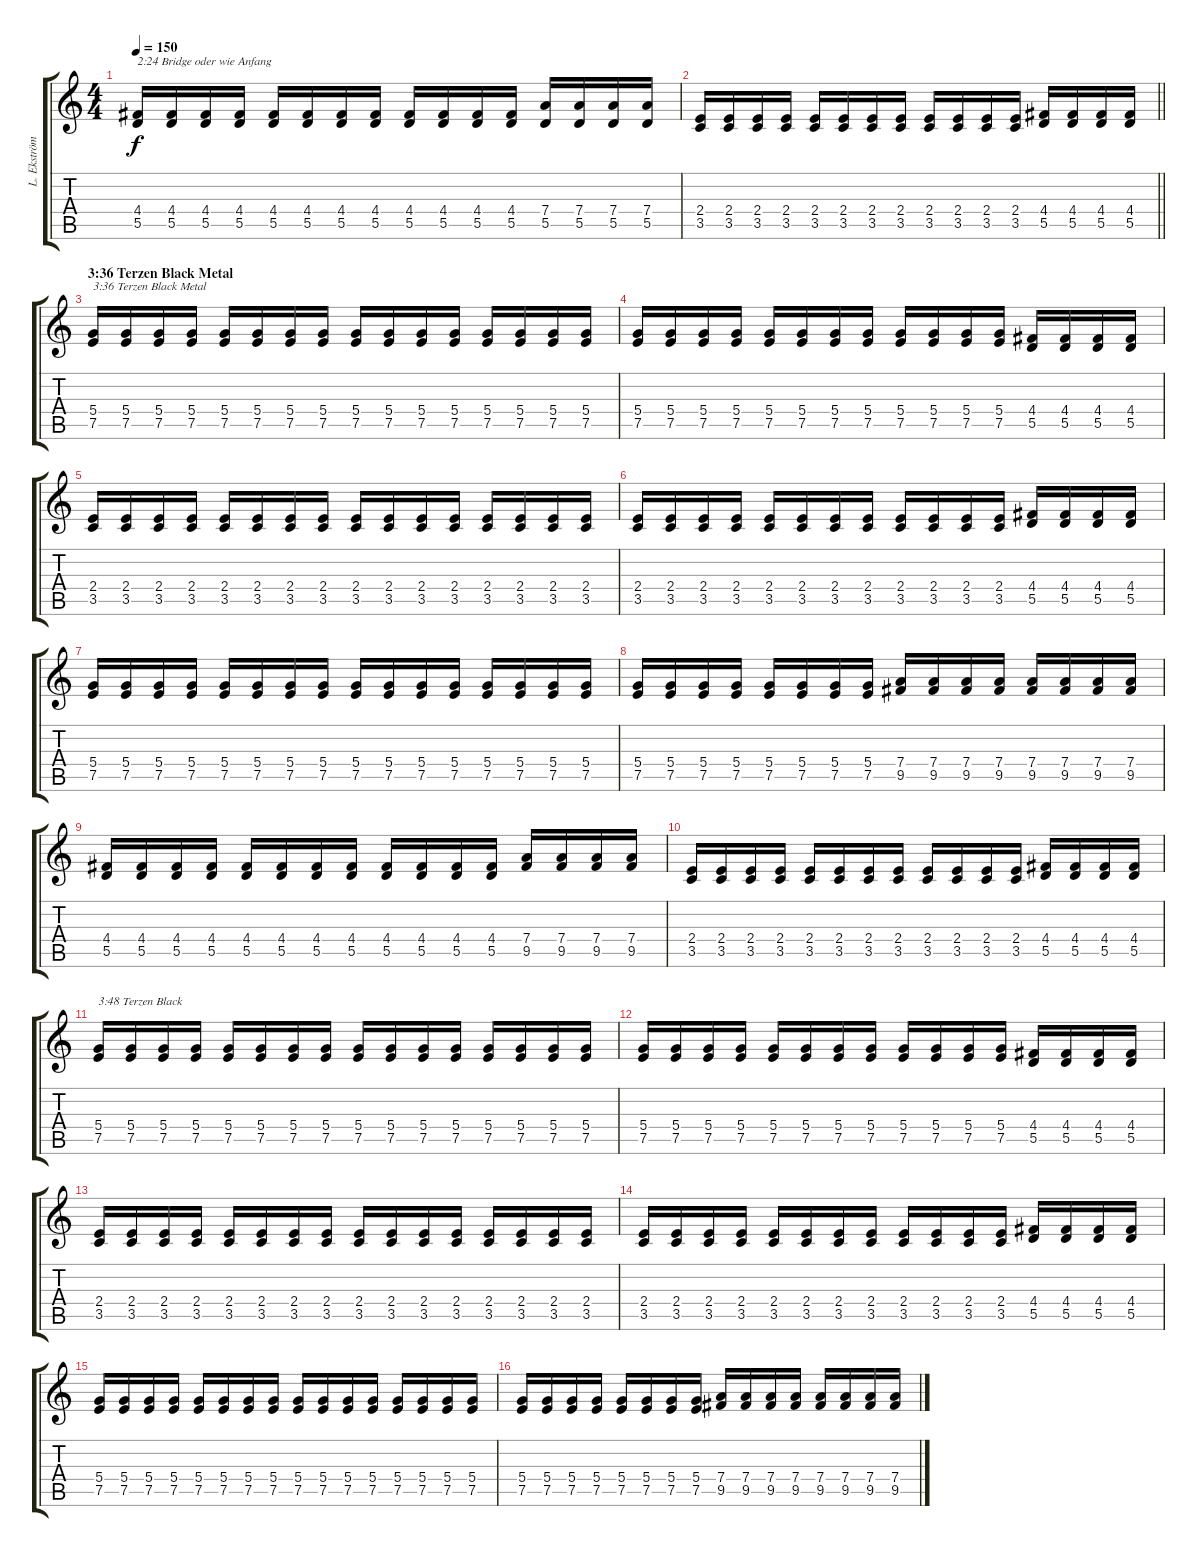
\track ("L. Ekström (left guitar)" "L. Ekström") {instrument distortionguitar}
\staff {score tabs}
\tuning (E4 B3 G3 D3 A2 E2) {hide}
\ts (4 4)
\tempo 150
\clef g2
\ks c
(4.4 5.5).16{txt "2:24 Bridge oder wie Anfang" dy f instrument overdrivenguitar} (4.4 5.5).16 (4.4 5.5).16 (4.4 5.5).16 (4.4 5.5).16 (4.4 5.5).16 (4.4 5.5).16 (4.4 5.5).16 (4.4 5.5).16 (4.4 5.5).16 (4.4 5.5).16 (4.4 5.5).16 (7.4 5.5).16 (7.4 5.5).16 (7.4 5.5).16 (7.4 5.5).16 |
\barLineRight lightlight
(2.4 3.5).16 (2.4 3.5).16 (2.4 3.5).16 (2.4 3.5).16 (2.4 3.5).16 (2.4 3.5).16 (2.4 3.5).16 (2.4 3.5).16 (2.4 3.5).16 (2.4 3.5).16 (2.4 3.5).16 (2.4 3.5).16 (4.4 5.5).16 (4.4 5.5).16 (4.4 5.5).16 (4.4 5.5).16 |
\section ("" "3:36 Terzen Black Metal")
(5.4 7.5).16{txt "3:36 Terzen Black Metal"} (5.4 7.5).16 (5.4 7.5).16 (5.4 7.5).16 (5.4 7.5).16 (5.4 7.5).16 (5.4 7.5).16 (5.4 7.5).16 (5.4 7.5).16 (5.4 7.5).16 (5.4 7.5).16 (5.4 7.5).16 (5.4 7.5).16 (5.4 7.5).16 (5.4 7.5).16 (5.4 7.5).16 |
(5.4 7.5).16 (5.4 7.5).16 (5.4 7.5).16 (5.4 7.5).16 (5.4 7.5).16 (5.4 7.5).16 (5.4 7.5).16 (5.4 7.5).16 (5.4 7.5).16 (5.4 7.5).16 (5.4 7.5).16 (5.4 7.5).16 (4.4 5.5).16 (4.4 5.5).16 (4.4 5.5).16 (4.4 5.5).16 |
(2.4 3.5).16 (2.4 3.5).16 (2.4 3.5).16 (2.4 3.5).16 (2.4 3.5).16 (2.4 3.5).16 (2.4 3.5).16 (2.4 3.5).16 (2.4 3.5).16 (2.4 3.5).16 (2.4 3.5).16 (2.4 3.5).16 (2.4 3.5).16 (2.4 3.5).16 (2.4 3.5).16 (2.4 3.5).16 |
(2.4 3.5).16 (2.4 3.5).16 (2.4 3.5).16 (2.4 3.5).16 (2.4 3.5).16 (2.4 3.5).16 (2.4 3.5).16 (2.4 3.5).16 (2.4 3.5).16 (2.4 3.5).16 (2.4 3.5).16 (2.4 3.5).16 (4.4 5.5).16 (4.4 5.5).16 (4.4 5.5).16 (4.4 5.5).16 |
(5.4 7.5).16 (5.4 7.5).16 (5.4 7.5).16 (5.4 7.5).16 (5.4 7.5).16 (5.4 7.5).16 (5.4 7.5).16 (5.4 7.5).16 (5.4 7.5).16 (5.4 7.5).16 (5.4 7.5).16 (5.4 7.5).16 (5.4 7.5).16 (5.4 7.5).16 (5.4 7.5).16 (5.4 7.5).16 |
(5.4 7.5).16 (5.4 7.5).16 (5.4 7.5).16 (5.4 7.5).16 (5.4 7.5).16 (5.4 7.5).16 (5.4 7.5).16 (5.4 7.5).16 (7.4 9.5).16 (7.4 9.5).16 (7.4 9.5).16 (7.4 9.5).16 (7.4 9.5).16 (7.4 9.5).16 (7.4 9.5).16 (7.4 9.5).16 |
(4.4 5.5).16 (4.4 5.5).16 (4.4 5.5).16 (4.4 5.5).16 (4.4 5.5).16 (4.4 5.5).16 (4.4 5.5).16 (4.4 5.5).16 (4.4 5.5).16 (4.4 5.5).16 (4.4 5.5).16 (4.4 5.5).16 (7.4 9.5).16 (7.4 9.5).16 (7.4 9.5).16 (7.4 9.5).16 |
(2.4 3.5).16 (2.4 3.5).16 (2.4 3.5).16 (2.4 3.5).16 (2.4 3.5).16 (2.4 3.5).16 (2.4 3.5).16 (2.4 3.5).16 (2.4 3.5).16 (2.4 3.5).16 (2.4 3.5).16 (2.4 3.5).16 (4.4 5.5).16 (4.4 5.5).16 (4.4 5.5).16 (4.4 5.5).16 |
(5.4 7.5).16{txt "3:48 Terzen Black"} (5.4 7.5).16 (5.4 7.5).16 (5.4 7.5).16 (5.4 7.5).16 (5.4 7.5).16 (5.4 7.5).16 (5.4 7.5).16 (5.4 7.5).16 (5.4 7.5).16 (5.4 7.5).16 (5.4 7.5).16 (5.4 7.5).16 (5.4 7.5).16 (5.4 7.5).16 (5.4 7.5).16 |
(5.4 7.5).16 (5.4 7.5).16 (5.4 7.5).16 (5.4 7.5).16 (5.4 7.5).16 (5.4 7.5).16 (5.4 7.5).16 (5.4 7.5).16 (5.4 7.5).16 (5.4 7.5).16 (5.4 7.5).16 (5.4 7.5).16 (4.4 5.5).16 (4.4 5.5).16 (4.4 5.5).16 (4.4 5.5).16 |
(2.4 3.5).16 (2.4 3.5).16 (2.4 3.5).16 (2.4 3.5).16 (2.4 3.5).16 (2.4 3.5).16 (2.4 3.5).16 (2.4 3.5).16 (2.4 3.5).16 (2.4 3.5).16 (2.4 3.5).16 (2.4 3.5).16 (2.4 3.5).16 (2.4 3.5).16 (2.4 3.5).16 (2.4 3.5).16 |
(2.4 3.5).16 (2.4 3.5).16 (2.4 3.5).16 (2.4 3.5).16 (2.4 3.5).16 (2.4 3.5).16 (2.4 3.5).16 (2.4 3.5).16 (2.4 3.5).16 (2.4 3.5).16 (2.4 3.5).16 (2.4 3.5).16 (4.4 5.5).16 (4.4 5.5).16 (4.4 5.5).16 (4.4 5.5).16 |
(5.4 7.5).16 (5.4 7.5).16 (5.4 7.5).16 (5.4 7.5).16 (5.4 7.5).16 (5.4 7.5).16 (5.4 7.5).16 (5.4 7.5).16 (5.4 7.5).16 (5.4 7.5).16 (5.4 7.5).16 (5.4 7.5).16 (5.4 7.5).16 (5.4 7.5).16 (5.4 7.5).16 (5.4 7.5).16 |
(5.4 7.5).16 (5.4 7.5).16 (5.4 7.5).16 (5.4 7.5).16 (5.4 7.5).16 (5.4 7.5).16 (5.4 7.5).16 (5.4 7.5).16 (7.4 9.5).16 (7.4 9.5).16 (7.4 9.5).16 (7.4 9.5).16 (7.4 9.5).16 (7.4 9.5).16 (7.4 9.5).16 (7.4 9.5).16
